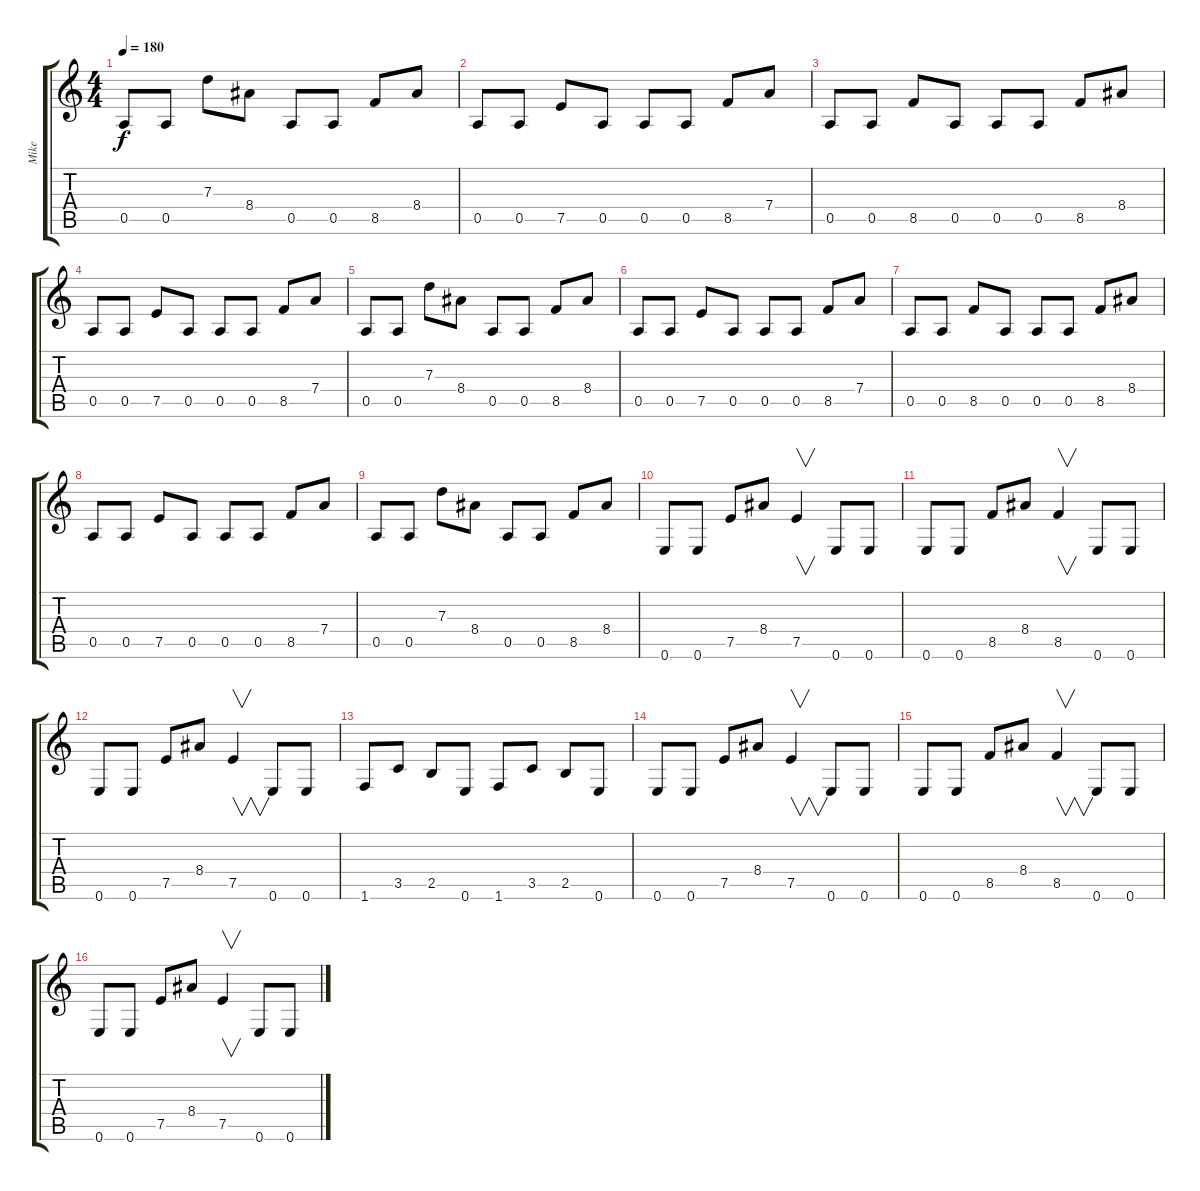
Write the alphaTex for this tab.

\track ("Mike" "Mike") {instrument distortionguitar}
\staff {score tabs}
\tuning (E4 B3 G3 D3 A2 E2) {hide}
\ts (4 4)
\tempo 180
\clef g2
\ks c
0.5.8{dy f} 0.5.8 7.3.8 8.4.8 0.5.8 0.5.8 8.5.8 8.4.8 |
0.5.8 0.5.8 7.5.8 0.5.8 0.5.8 0.5.8 8.5.8 7.4.8 |
0.5.8 0.5.8 8.5.8 0.5.8 0.5.8 0.5.8 8.5.8 8.4.8 |
0.5.8 0.5.8 7.5.8 0.5.8 0.5.8 0.5.8 8.5.8 7.4.8 |
0.5.8 0.5.8 7.3.8 8.4.8 0.5.8 0.5.8 8.5.8 8.4.8 |
0.5.8 0.5.8 7.5.8 0.5.8 0.5.8 0.5.8 8.5.8 7.4.8 |
0.5.8 0.5.8 8.5.8 0.5.8 0.5.8 0.5.8 8.5.8 8.4.8 |
0.5.8 0.5.8 7.5.8 0.5.8 0.5.8 0.5.8 8.5.8 7.4.8 |
0.5.8 0.5.8 7.3.8 8.4.8 0.5.8 0.5.8 8.5.8 8.4.8 |
0.6.8 0.6.8 7.5.8 8.4.8 7.5.4{v} 0.6.8 0.6.8 |
0.6.8 0.6.8 8.5.8 8.4.8 8.5.4{v} 0.6.8 0.6.8 |
0.6.8 0.6.8 7.5.8 8.4.8 7.5.4{v} 0.6.8 0.6.8 |
1.6.8 3.5.8 2.5.8 0.6.8 1.6.8 3.5.8 2.5.8 0.6.8 |
0.6.8 0.6.8 7.5.8 8.4.8 7.5.4{v} 0.6.8 0.6.8 |
0.6.8 0.6.8 8.5.8 8.4.8 8.5.4{v} 0.6.8 0.6.8 |
0.6.8 0.6.8 7.5.8 8.4.8 7.5.4{v} 0.6.8 0.6.8
